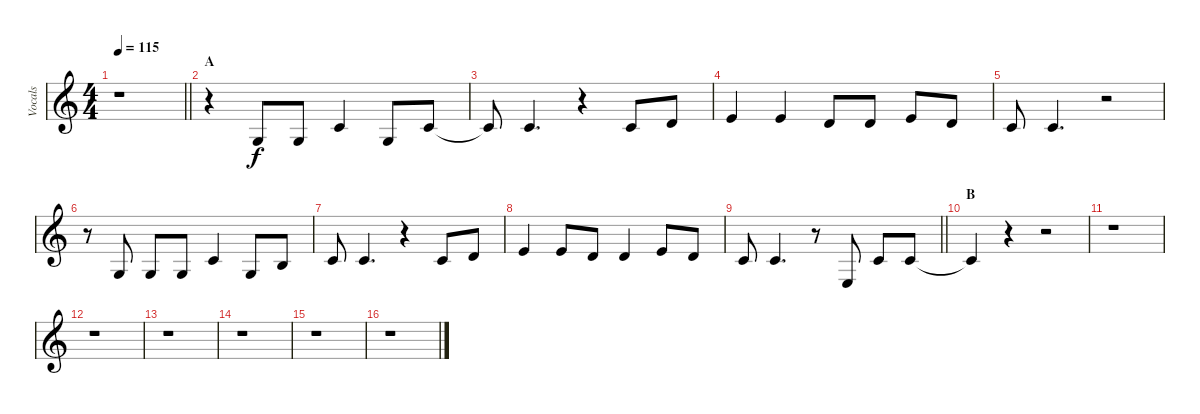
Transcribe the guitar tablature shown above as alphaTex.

\track ("Vocals" "Vocals") {instrument baritonesax}
\staff {score}
\tuning (E4 B3 G3 D3 A2 E2) {hide}
\ts (4 4)
\tempo 115
\clef g2
\barLineRight lightlight
\ks c
r.1{dy f} |
\section ("" "A")
r.4 0.3.8 0.3.8 1.2.4 0.3.8 1.2.8 |
1.2{t}.8 1.2.4{d} r.4 1.2.8 3.2.8 |
0.1.4 0.1.4 3.2.8 3.2.8 0.1.8 3.2.8 |
1.2.8 1.2.4{d} r.2 |
r.8 0.3.8 0.3.8 0.3.8 1.2.4 0.3.8 0.2.8 |
1.2.8 1.2.4{d} r.4 1.2.8 3.2.8 |
0.1.4 0.1.8 3.2.8 3.2.4 0.1.8 3.2.8 |
\barLineRight lightlight
1.2.8 1.2.4{d} r.8 2.4.8 1.2.8 1.2.8 |
\section ("" "B")
1.2{t}.4 r.4 r.2 |
r.1 |
r.1 |
r.1 |
r.1 |
r.1 |
r.1
